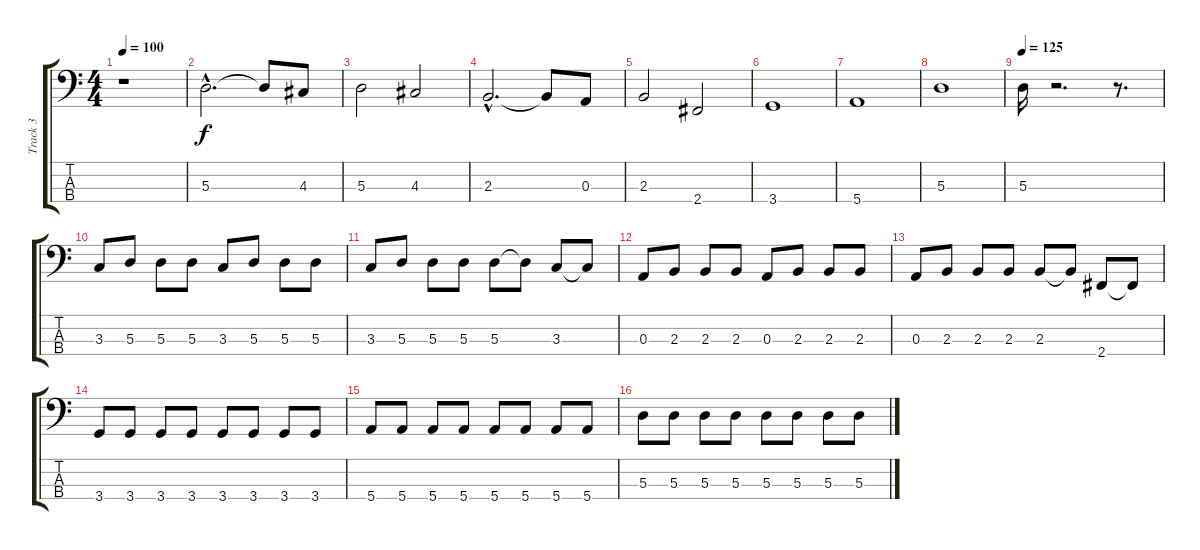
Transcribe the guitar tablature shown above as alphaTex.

\track ("Track 3" "Track 3") {instrument electricbassfinger}
\staff {score tabs}
\tuning (G2 D2 A1 E1) {hide}
\ts (4 4)
\tempo 100
\clef f4
\ks c
r.1{dy f instrument electricbassfinger} |
5.3{hac}.2{d} 5.3{t}.8 4.3.8 |
5.3.2 4.3.2 |
2.3{hac}.2{d} 2.3{t}.8 0.3.8 |
2.3.2 2.4.2 |
3.4.1 |
5.4.1 |
5.3.1 |
\tempo 125
5.3.16 r.2{d} r.8{d} |
3.3.8 5.3.8 5.3.8 5.3.8 3.3.8 5.3.8 5.3.8 5.3.8 |
3.3.8 5.3.8 5.3.8 5.3.8 5.3.8 5.3{t}.8 3.3.8 3.3{t}.8 |
0.3.8 2.3.8 2.3.8 2.3.8 0.3.8 2.3.8 2.3.8 2.3.8 |
0.3.8 2.3.8 2.3.8 2.3.8 2.3.8 2.3{t}.8 2.4.8 2.4{t}.8 |
3.4.8 3.4.8 3.4.8 3.4.8 3.4.8 3.4.8 3.4.8 3.4.8 |
5.4.8 5.4.8 5.4.8 5.4.8 5.4.8 5.4.8 5.4.8 5.4.8 |
5.3.8 5.3.8 5.3.8 5.3.8 5.3.8 5.3.8 5.3.8 5.3.8
